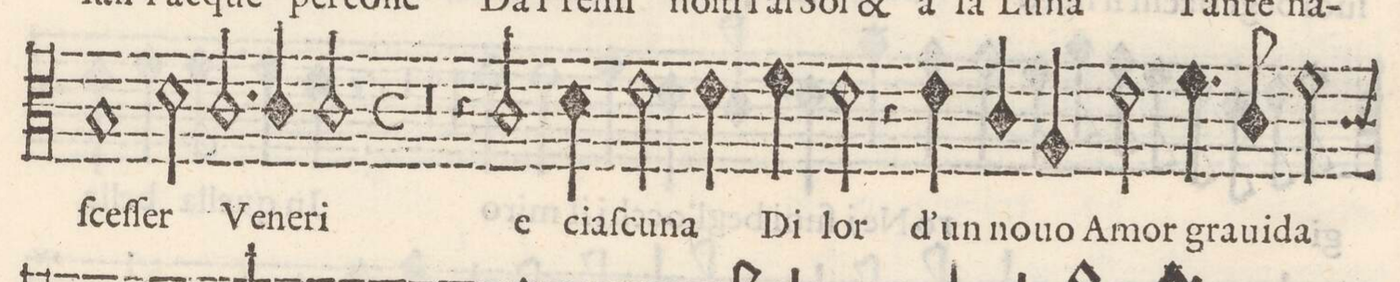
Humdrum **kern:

**kern	**text
*I"SESTO	*
*clefC3	*
*k[]	*
*M3/2	*
1B	-ceſ-
2d\	-ſer
=22-	=22-
2.c/	Ve-
4c/	-ne-
2c/	-ri
=23-	=23-
*M2/1	*
0r	.
=24-	=24-
4r	.
2c/	e
4d\	ciaſ-
2e\	-cu-
4e\	-na
4f\	Di
=25-	=25-
2e\	lor
4r	.
4e\	d' un
4c/	nouo
4A/	A-
2e\	-mor
=26-	=26-
4.f\	gra-
8c/	-ui-
2f\	-da
*-	*-
